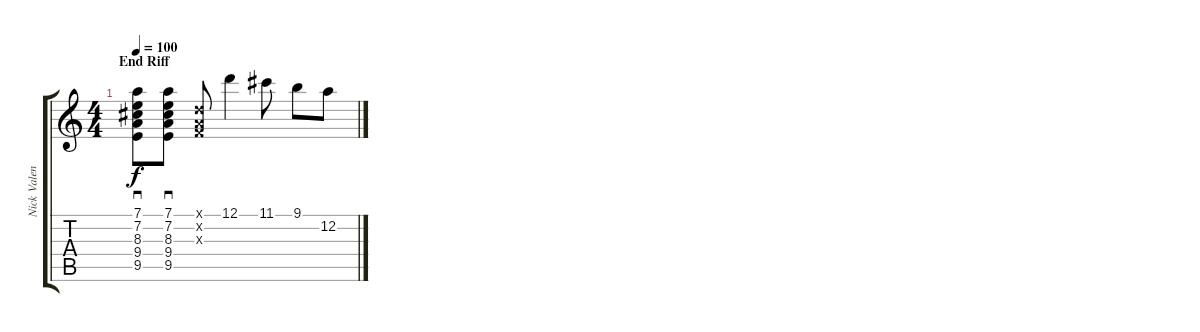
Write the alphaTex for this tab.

\track ("Nick Valensi" "Nick Valen") {solo instrument overdrivenguitar}
\staff {score tabs}
\tuning (D4 A3 F3 C3 G2 D2) {hide}
\ts (4 4)
\section ("" "End Riff")
\tempo 100
\clef g2
\ks c
(7.1 7.2 8.3 9.4 9.5).8{sd dy f} (7.1 7.2 8.3 9.4 9.5).8{sd} (0.1{x} 0.2{x} 0.3{x}).8 12.1.4 11.1.8 9.1.8 12.2.8
